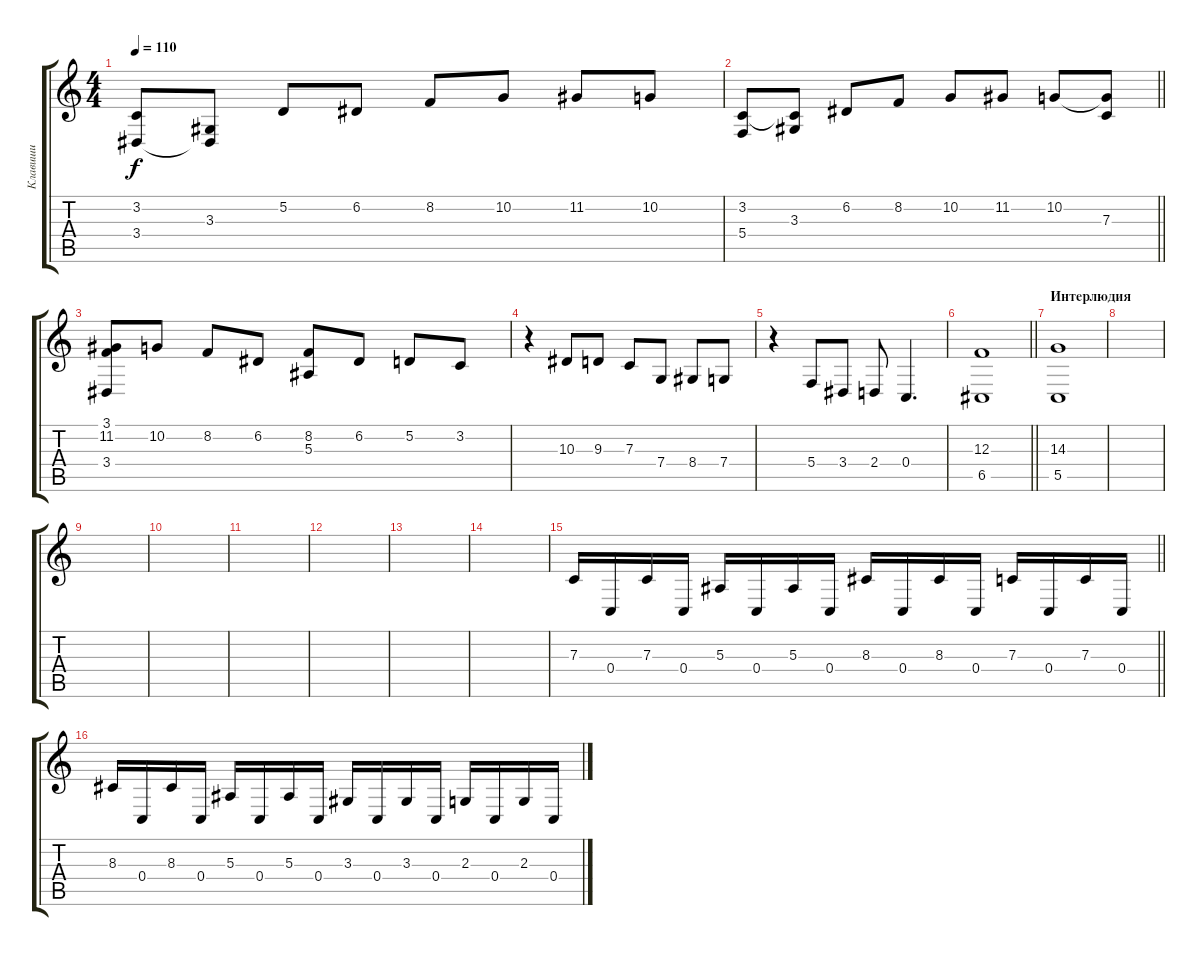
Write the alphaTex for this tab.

\track ("Клавиши" "Клавиши") {instrument electricgrandpiano}
\staff {score tabs}
\tuning (D4 A3 F3 C3 G2 C2) {hide}
\ts (4 4)
\tempo 110
\clef g2
\ks c
(3.2 3.4).8{dy f} (3.3 3.4{t}).8 5.2.8 6.2.8 8.2.8 10.2.8 11.2.8 10.2.8 |
\barLineRight lightlight
(3.2 5.4).8 (3.2{t} 3.3).8 6.2.8 8.2.8 10.2.8 11.2.8 10.2.8 (10.2{t} 7.3).8 |
(3.1 11.2 3.4).8 10.2.8 8.2.8 6.2.8 (8.2 5.3).8 6.2.8 5.2.8 3.2.8 |
r.4 10.3.8 9.3.8 7.3.8 7.4.8 8.4.8 7.4.8 |
r.4 5.4.8 3.4.8 2.4.8 0.4.4{d} |
\barLineRight lightlight
(12.3 6.5).1 |
\section ("" "Интерлюдия")
(14.3 5.5).1 |
|
|
|
|
|
|
|
\barLineRight lightlight
7.3.16{instrument electricgrandpiano} 0.4.16 7.3.16 0.4.16 5.3.16 0.4.16 5.3.16 0.4.16 8.3.16 0.4.16 8.3.16 0.4.16 7.3.16 0.4.16 7.3.16 0.4.16 |
\section ("" "")
8.3.16 0.4.16 8.3.16 0.4.16 5.3.16 0.4.16 5.3.16 0.4.16 3.3.16 0.4.16 3.3.16 0.4.16 2.3.16 0.4.16 2.3.16 0.4.16
